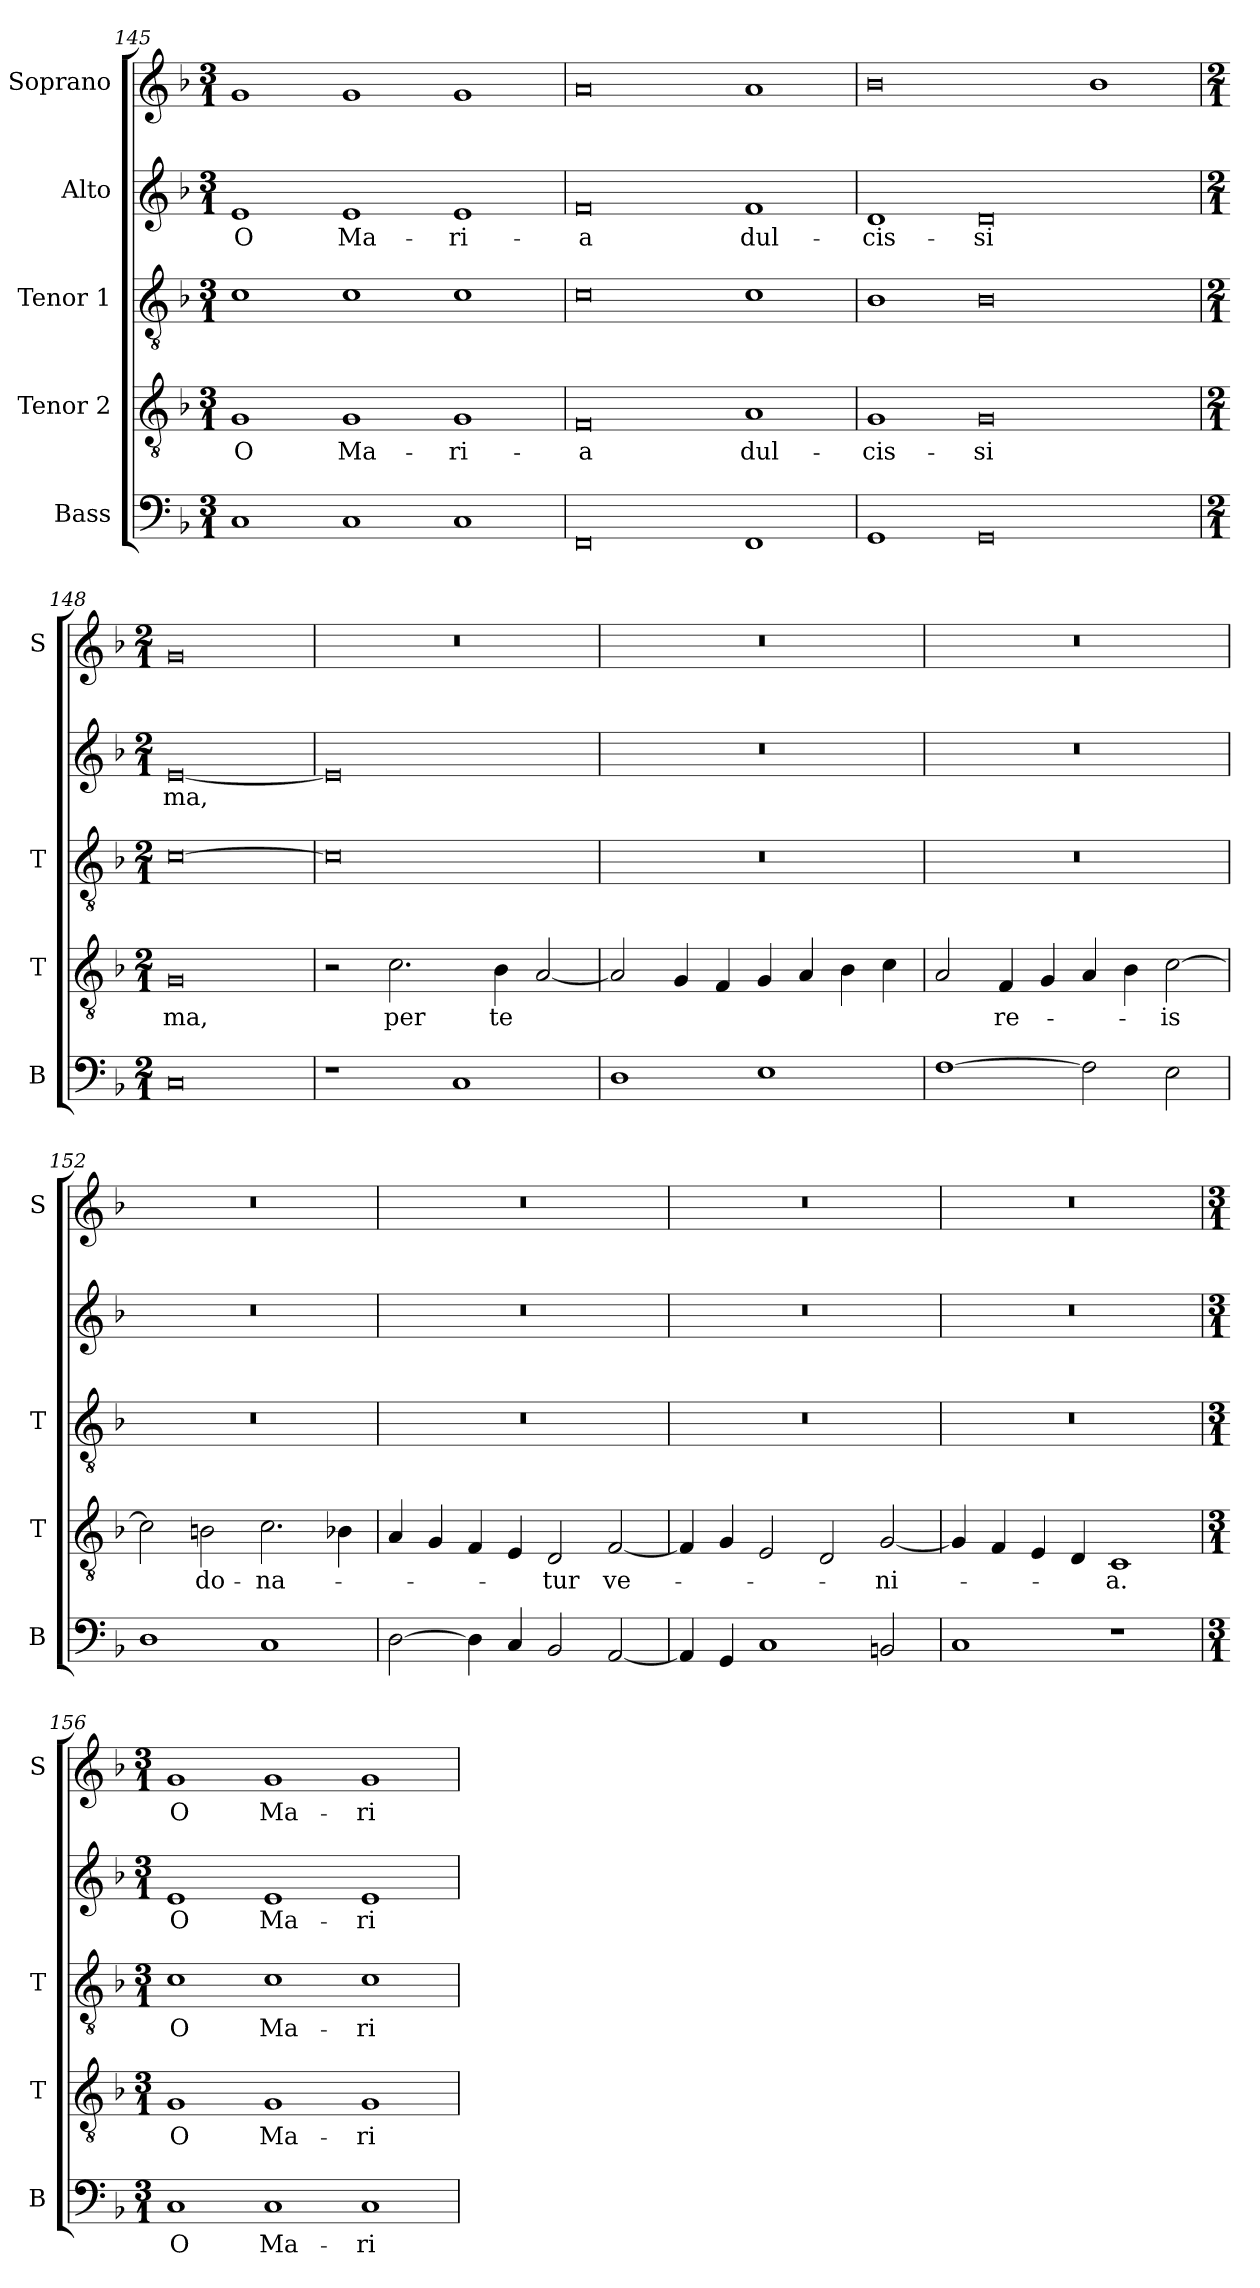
**kern	**text	**kern	**text	**kern	**text	**kern	**text	**kern	**text
*part5	*part5	*part4	*part4	*part3	*part3	*part2	*part2	*part1	*part1
*staff5	*staff5	*staff4	*staff4	*staff3	*staff3	*staff2	*staff2	*staff1	*staff1
*I"Bass	*	*I"Tenor 2	*	*I"Tenor 1	*	*I"Alto	*	*I"Soprano	*
*I'B	*	*I'T	*	*I'T	*	*	*	*I'S	*
*clefF4	*	*clefGv2	*	*clefGv2	*	*clefG2	*	*clefG2	*
*k[b-]	*	*k[b-]	*	*k[b-]	*	*k[b-]	*	*k[b-]	*
*M3/1	*	*M3/1	*	*M3/1	*	*M3/1	*	*M3/1	*
=145	=145	=145	=145	=145	=145	=145	=145	=145	=145
!	!	!	!LO:LY:b	!	!	!	!LO:LY:b	!	!
1C	.	1G	O	1c	.	1e	O	1g	.
!	!	!	!LO:LY:b	!	!	!	!LO:LY:b	!	!
1C	.	1G	Ma-	1c	.	1e	Ma-	1g	.
!	!	!	!LO:LY:b	!	!	!	!LO:LY:b	!	!
1C	.	1G	-ri-	1c	.	1e	-ri-	1g	.
=146	=146	=146	=146	=146	=146	=146	=146	=146	=146
!	!	!	!LO:LY:b	!	!	!	!LO:LY:b	!	!
0FF	.	0F	-a	0c	.	0f	-a	0a	.
!	!	!	!LO:LY:b	!	!	!	!LO:LY:b	!	!
1FF	.	1A	dul-	1c	.	1f	dul-	1a	.
!!LO:LB:g=z
=147	=147	=147	=147	=147	=147	=147	=147	=147	=147
!	!	!	!LO:LY:b	!	!	!	!LO:LY:b	!	!
1GG	.	1G	-cis-	1B-	.	1d	-cis-	0b-	.
!	!	!	!LO:LY:b	!	!	!	!LO:LY:b	!	!
0GG	.	0G	-si	0B-	.	0d	-si	.	.
.	.	.	.	.	.	.	.	1b-	.
=148	=148	=148	=148	=148	=148	=148	=148	=148	=148
*M2/1	*	*M2/1	*	*M2/1	*	*M2/1	*	*M2/1	*
!	!	!	!LO:LY:b	!	!	!	!LO:LY:b	!	!
0C	.	0G	-ma,	[0c	.	[0e	-ma,	0g	.
=149	=149	=149	=149	=149	=149	=149	=149	=149	=149
1r	.	2r	.	0c]	.	0e]	.	0r	.
!	!	!	!LO:LY:b	!	!	!	!	!	!
.	.	2.c\	per	.	.	.	.	.	.
1C	.	.	.	.	.	.	.	.	.
!	!	!	!LO:LY:b	!	!	!	!	!	!
.	.	4B-\	te	.	.	.	.	.	.
.	.	[2A/	.	.	.	.	.	.	.
=150	=150	=150	=150	=150	=150	=150	=150	=150	=150
1D	.	2A/]	.	0r	.	0r	.	0r	.
.	.	4G/	.	.	.	.	.	.	.
.	.	4F/	.	.	.	.	.	.	.
1E	.	4G/	.	.	.	.	.	.	.
.	.	4A/	.	.	.	.	.	.	.
.	.	4B-\	.	.	.	.	.	.	.
.	.	4c\	.	.	.	.	.	.	.
=151	=151	=151	=151	=151	=151	=151	=151	=151	=151
[1F	.	2A/	.	0r	.	0r	.	0r	.
!	!	!	!LO:LY:b	!	!	!	!	!	!
.	.	4F/	re-	.	.	.	.	.	.
.	.	4G/	.	.	.	.	.	.	.
2F\]	.	4A/	.	.	.	.	.	.	.
.	.	4B-\	.	.	.	.	.	.	.
!	!	!	!LO:LY:b	!	!	!	!	!	!
2E\	.	[2c\	-is	.	.	.	.	.	.
=152	=152	=152	=152	=152	=152	=152	=152	=152	=152
1D	.	2c\]	.	0r	.	0r	.	0r	.
!	!	!	!LO:LY:b	!	!	!	!	!	!
.	.	2Bn\	do-	.	.	.	.	.	.
!	!	!	!LO:LY:b	!	!	!	!	!	!
1C	.	2.c\	-na-	.	.	.	.	.	.
.	.	4B-X\	.	.	.	.	.	.	.
=153	=153	=153	=153	=153	=153	=153	=153	=153	=153
[2D\	.	4A/	.	0r	.	0r	.	0r	.
.	.	4G/	.	.	.	.	.	.	.
4D\]	.	4F/	.	.	.	.	.	.	.
4C/	.	4E/	.	.	.	.	.	.	.
!	!	!	!LO:LY:b	!	!	!	!	!	!
2BB-/	.	2D/	-tur	.	.	.	.	.	.
!	!	!	!LO:LY:b	!	!	!	!	!	!
[2AA/	.	[2F/	ve-	.	.	.	.	.	.
=154	=154	=154	=154	=154	=154	=154	=154	=154	=154
4AA/]	.	4F/]	.	0r	.	0r	.	0r	.
4GG/	.	4G/	.	.	.	.	.	.	.
1C	.	2E/	.	.	.	.	.	.	.
.	.	2D/	.	.	.	.	.	.	.
!	!	!	!LO:LY:b	!	!	!	!	!	!
2BBn/	.	[2G/	-ni-	.	.	.	.	.	.
!!LO:PB:g=z
=155	=155	=155	=155	=155	=155	=155	=155	=155	=155
1C	.	4G/]	.	0r	.	0r	.	0r	.
.	.	4F/	.	.	.	.	.	.	.
.	.	4E/	.	.	.	.	.	.	.
.	.	4D/	.	.	.	.	.	.	.
!	!	!	!LO:LY:b	!	!	!	!	!	!
1r	.	1C	-a.	.	.	.	.	.	.
=156	=156	=156	=156	=156	=156	=156	=156	=156	=156
*M3/1	*	*M3/1	*	*M3/1	*	*M3/1	*	*M3/1	*
!	!LO:LY:b	!	!LO:LY:b	!	!LO:LY:b	!	!LO:LY:b	!	!LO:LY:b
1C	O	1G	O	1c	O	1e	O	1g	O
!	!LO:LY:b	!	!LO:LY:b	!	!LO:LY:b	!	!LO:LY:b	!	!LO:LY:b
1C	Ma-	1G	Ma-	1c	Ma-	1e	Ma-	1g	Ma-
!	!LO:LY:b	!	!LO:LY:b	!	!LO:LY:b	!	!LO:LY:b	!	!LO:LY:b
1C	-ri-	1G	-ri-	1c	-ri-	1e	-ri-	1g	-ri-
=	=	=	=	=	=	=	=	=	=
*-	*-	*-	*-	*-	*-	*-	*-	*-	*-
